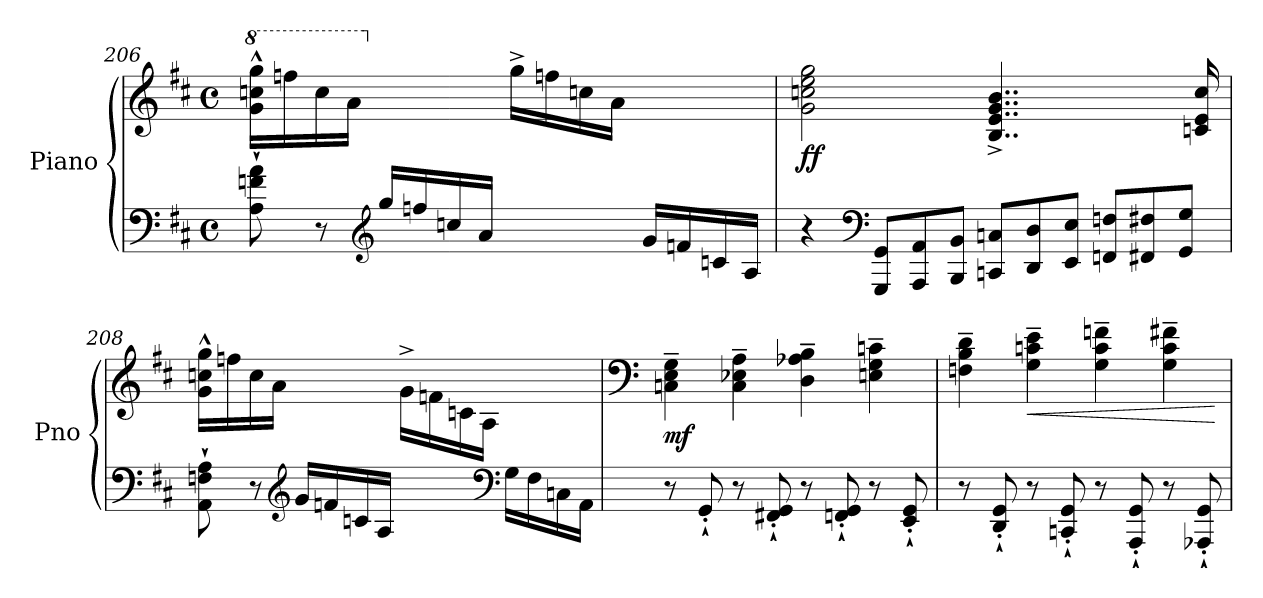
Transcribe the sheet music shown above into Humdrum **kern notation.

**kern	**kern	**dynam
*part1	*part1	*part1
*staff2	*staff1	*staff1/2
*I"Piano	*	*
*I'Pno	*	*
*clefF4	*clefG2	*
*k[f#c#]	*k[f#c#]	*
*M4/4	*M4/4	*
*met(c)	*met(c)	*
*	*8va	*
=206	=206	=206
8A\` 8fn\` 8a\`	16gg\^^ 16cccn\^^ 16ggg\^^LL	.
.	16fffn\	.
8r	16ccc\	.
.	16aa\JJ	.
*clefG2	*	*
*	*X8va	*
16gg/LL	4ryy	.
16ffn/	.	.
16ccn/	.	.
16a/JJ	.	.
4ryy	16gg^\LL	.
.	16ffn\	.
.	16ccn\	.
.	16a\JJ	.
16g/LL	4ryy	.
16fn/	.	.
16cn/	.	.
16A/JJ	.	.
!!LO:LB:g=z
=207	=207	=207
!	!	!LO:DY:b
4r	2g\ 2ccn\ 2ee\ 2gg\	ff
*clefF4	*	*
*Xtuplet	*	*
12GGG/ 12GG/L	.	.
12AAA/ 12AA/	.	.
12BBB/ 12BB/J	.	.
12CCn/ 12Cn/L	4..B/^ 4..e/^ 4..g/^ 4..b/^	.
12DD/ 12D/	.	.
12EE/ 12E/J	.	.
12FFn/ 12Fn/L	.	.
12FF#X/ 12F#X/	.	.
12GG/ 12G/J	.	.
.	16cn/ 16e/ 16cc/	.
=208	=208	=208
8AA\` 8Fn\` 8A\`	16g\^^ 16ccn\^^ 16gg\^^LL	.
.	16ffn\	.
8r	16cc\	.
.	16a\JJ	.
*clefG2	*	*
16g/LL	4ryy	.
16fn/	.	.
16cn/	.	.
16A/JJ	.	.
4ryy	16g^\LL	.
.	16fn\	.
.	16cn\	.
.	16A\JJ	.
*clefF4	*	*
16G\LL	4ryy	.
16F\	.	.
16Cn\	.	.
16AA\JJ	.	.
=209	=209	=209
*	*clefF4	*
!	!	!LO:DY:b
8r	4Cn\~ 4E\~ 4G\~	mf
8GG'`/	.	.
8r	4C\~ 4E-X\~ 4A\~	.
8FF#X/'` 8GG/'`	.	.
8r	4D\~ 4A-X\~ 4B\~	.
8FFn/'` 8GG/'`	.	.
8r	4En\~ 4G\~ 4cn\~	.
8EE/'` 8GG/'`	.	.
!!LO:LB:g=z
=210	=210	=210
8r	4Fn\~ 4B\~ 4d\~	.
8DD/'` 8GG/'`	.	.
!	!	!LO:HP:b
8r	4G\~ 4cn\~ 4e\~	<
8CCn/'` 8GG/'`	.	.
8r	4G\~ 4c\~ 4fn\~	.
8AAA/'` 8GG/'`	.	.
8r	4G\~ 4c\~ 4f#X\~	.
8AAA-X/'` 8GG/'`	.	.
.	.	[
=	=	=
*-	*-	*-
